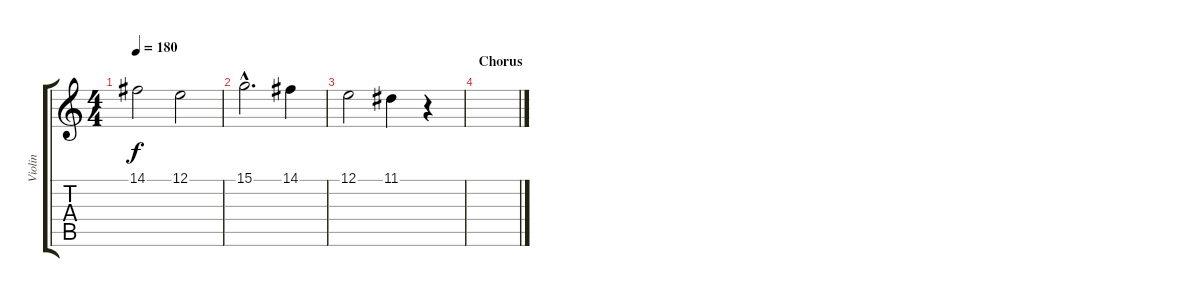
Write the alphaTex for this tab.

\track ("Violin" "Violin") {instrument violin}
\staff {score tabs}
\tuning (E4 B3 G3 D3 A2 E2) {hide}
\ts (4 4)
\tempo 180
\clef g2
\ks c
14.1.2{dy f} 12.1.2 |
15.1{hac}.2{d} 14.1.4 |
12.1.2 11.1.4 r.4 |
\section ("" "Chorus")
